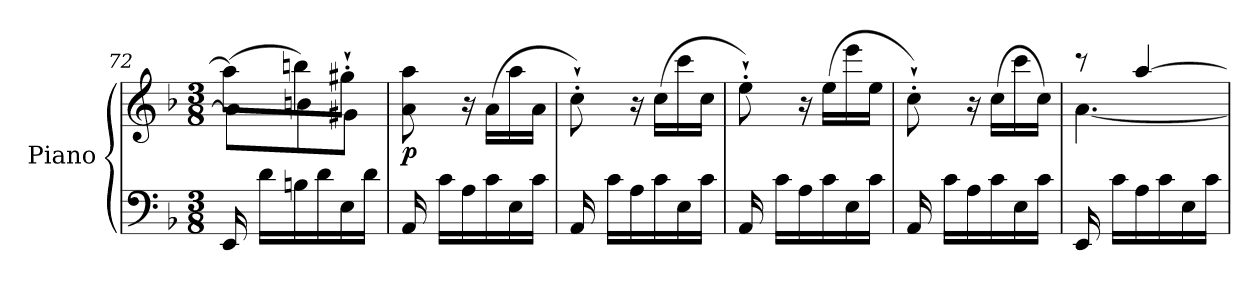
**kern	**kern	**dynam
*part1	*part1	*part1
*staff2	*staff1	*staff1/2
*I"Piano	*	*
*I'Pno	*	*
*clefF4	*clefG2	*
*k[b-]	*k[b-]	*
*M3/8	*M3/8	*
=72	=72	=72
*	*^	*
16EE/	(>8aa\L]	8a\L]	.
16d\LL	.	.	.
16Bn\	8bbn\)	8bn\	.
16d\	.	.	.
16E\	8gg#X'`\J	8g#X\J	.
16d\JJ	.	.	.
*	*v	*v	*
=73	=73	=73
!	!	!LO:DY:b
16AA/	8a\ 8aa\	p
16c\LL	.	.
16A\	16r	.
16c\	(>16a\LL	.
16E\	16aa\	.
16c\JJ	16a\JJ	.
=74	=74	=74
16AA/	8cc'`\)	.
16c\LL	.	.
16A\	16r	.
16c\	(>16cc\LL	.
16E\	16ccc\	.
16c\JJ	16cc\JJ	.
=75	=75	=75
16AA/	8ee'`\)	.
16c\LL	.	.
16A\	16r	.
16c\	(>16ee\LL	.
16E\	16eee\	.
16c\JJ	16ee\JJ	.
=76	=76	=76
16AA/	8cc'`\)	.
16c\LL	.	.
16A\	16r	.
16c\	(>16cc\LL	.
16E\	16ccc\	.
16c\JJ	16cc\JJ)	.
=77	=77	=77
*	*^	*
16EE/	8r	[4.a\	.
16c\LL	.	.	.
16A\	[4aa/	.	.
16c\	.	.	.
16E\	.	.	.
16c\JJ	.	.	.
*	*v	*v	*
=	=	=
*-	*-	*-
